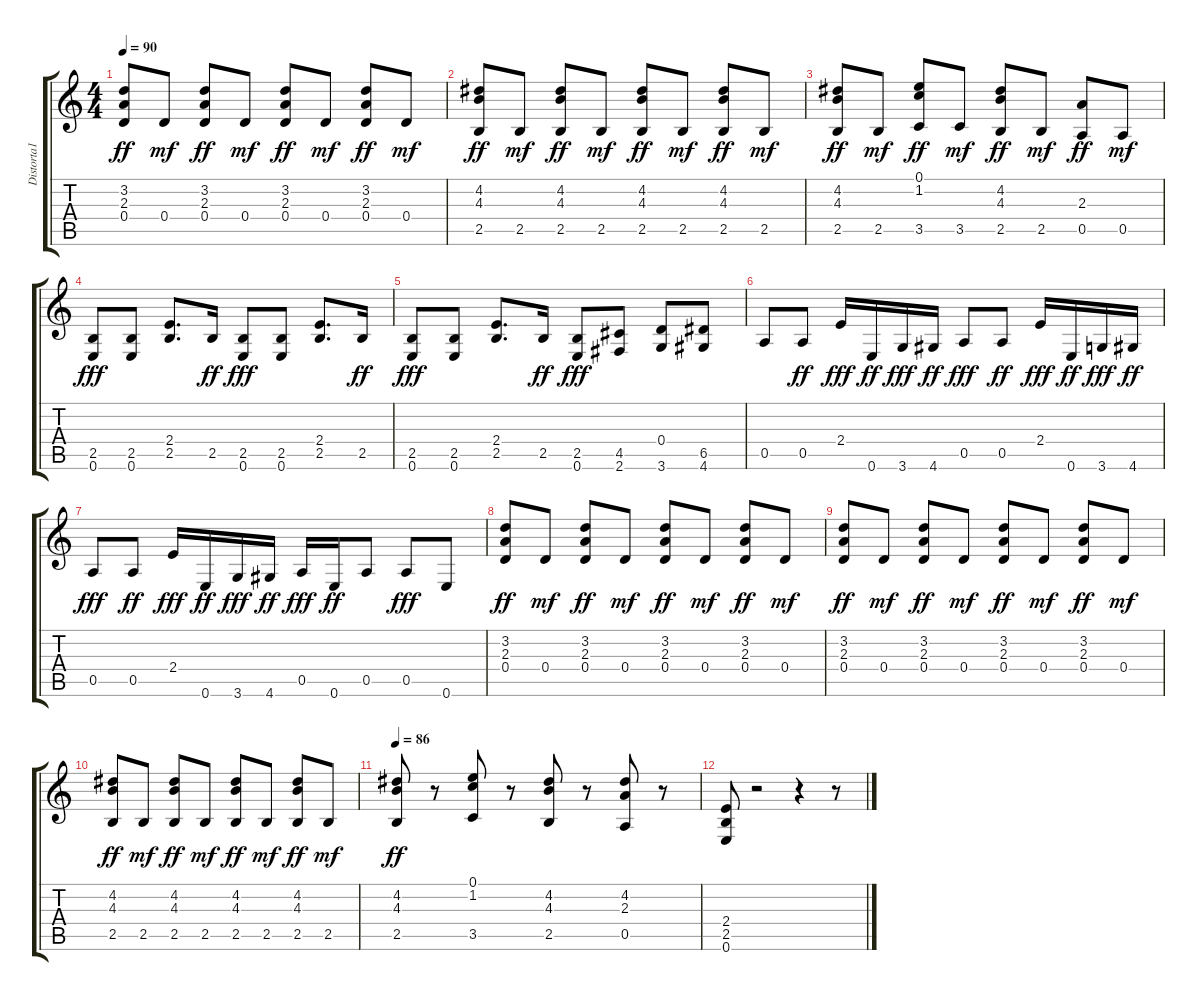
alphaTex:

\track ("Distorta1" "Distorta1") {instrument distortionguitar}
\staff {score tabs}
\tuning (E4 B3 G3 D3 A2 E2) {hide}
\ts (4 4)
\tempo 90
\clef g2
\ks c
(3.2 2.3 0.4).8{dy ff} 0.4.8{dy mf} (3.2 2.3 0.4).8{dy ff} 0.4.8{dy mf} (3.2 2.3 0.4).8{dy ff} 0.4.8{dy mf} (3.2 2.3 0.4).8{dy ff} 0.4.8{dy mf} |
(4.2 4.3 2.5).8{dy ff} 2.5.8{dy mf} (4.2 4.3 2.5).8{dy ff} 2.5.8{dy mf} (4.2 4.3 2.5).8{dy ff} 2.5.8{dy mf} (4.2 4.3 2.5).8{dy ff} 2.5.8{dy mf} |
(4.2 4.3 2.5).8{dy ff} 2.5.8{dy mf} (0.1 1.2 3.5).8{dy ff} 3.5.8{dy mf} (4.2 4.3 2.5).8{dy ff} 2.5.8{dy mf} (2.3 0.5).8{dy ff} 0.5.8{dy mf} |
(2.5 0.6).8{dy fff} (2.5 0.6).8 (2.4 2.5).8{d} 2.5.16{dy ff} (2.5 0.6).8{dy fff} (2.5 0.6).8 (2.4 2.5).8{d} 2.5.16{dy ff} |
(2.5 0.6).8{dy fff} (2.5 0.6).8 (2.4 2.5).8{d} 2.5.16{dy ff} (2.5 0.6).8{dy fff} (4.5 2.6).8 (0.4 3.6).8 (6.5 4.6).8 |
0.5.8 0.5.8{dy ff} 2.4.16{dy fff} 0.6.16{dy ff} 3.6.16{dy fff} 4.6.16{dy ff} 0.5.8{dy fff} 0.5.8{dy ff} 2.4.16{dy fff} 0.6.16{dy ff} 3.6.16{dy fff} 4.6.16{dy ff} |
0.5.8{dy fff} 0.5.8{dy ff} 2.4.16{dy fff} 0.6.16{dy ff} 3.6.16{dy fff} 4.6.16{dy ff} 0.5.16{dy fff} 0.6.16{dy ff} 0.5.8 0.5.8{dy fff} 0.6.8 |
(3.2 2.3 0.4).8{dy ff} 0.4.8{dy mf} (3.2 2.3 0.4).8{dy ff} 0.4.8{dy mf} (3.2 2.3 0.4).8{dy ff} 0.4.8{dy mf} (3.2 2.3 0.4).8{dy ff} 0.4.8{dy mf} |
(3.2 2.3 0.4).8{dy ff} 0.4.8{dy mf} (3.2 2.3 0.4).8{dy ff} 0.4.8{dy mf} (3.2 2.3 0.4).8{dy ff} 0.4.8{dy mf} (3.2 2.3 0.4).8{dy ff} 0.4.8{dy mf} |
(4.2 4.3 2.5).8{dy ff} 2.5.8{dy mf} (4.2 4.3 2.5).8{dy ff} 2.5.8{dy mf} (4.2 4.3 2.5).8{dy ff} 2.5.8{dy mf} (4.2 4.3 2.5).8{dy ff} 2.5.8{dy mf} |
\tempo 86
(4.2 4.3 2.5).8{dy ff} r.8 (0.1 1.2 3.5).8 r.8 (4.2 4.3 2.5).8 r.8 (4.2 2.3 0.5).8 r.8 |
(2.4 2.5 0.6).8 r.2 r.4 r.8
